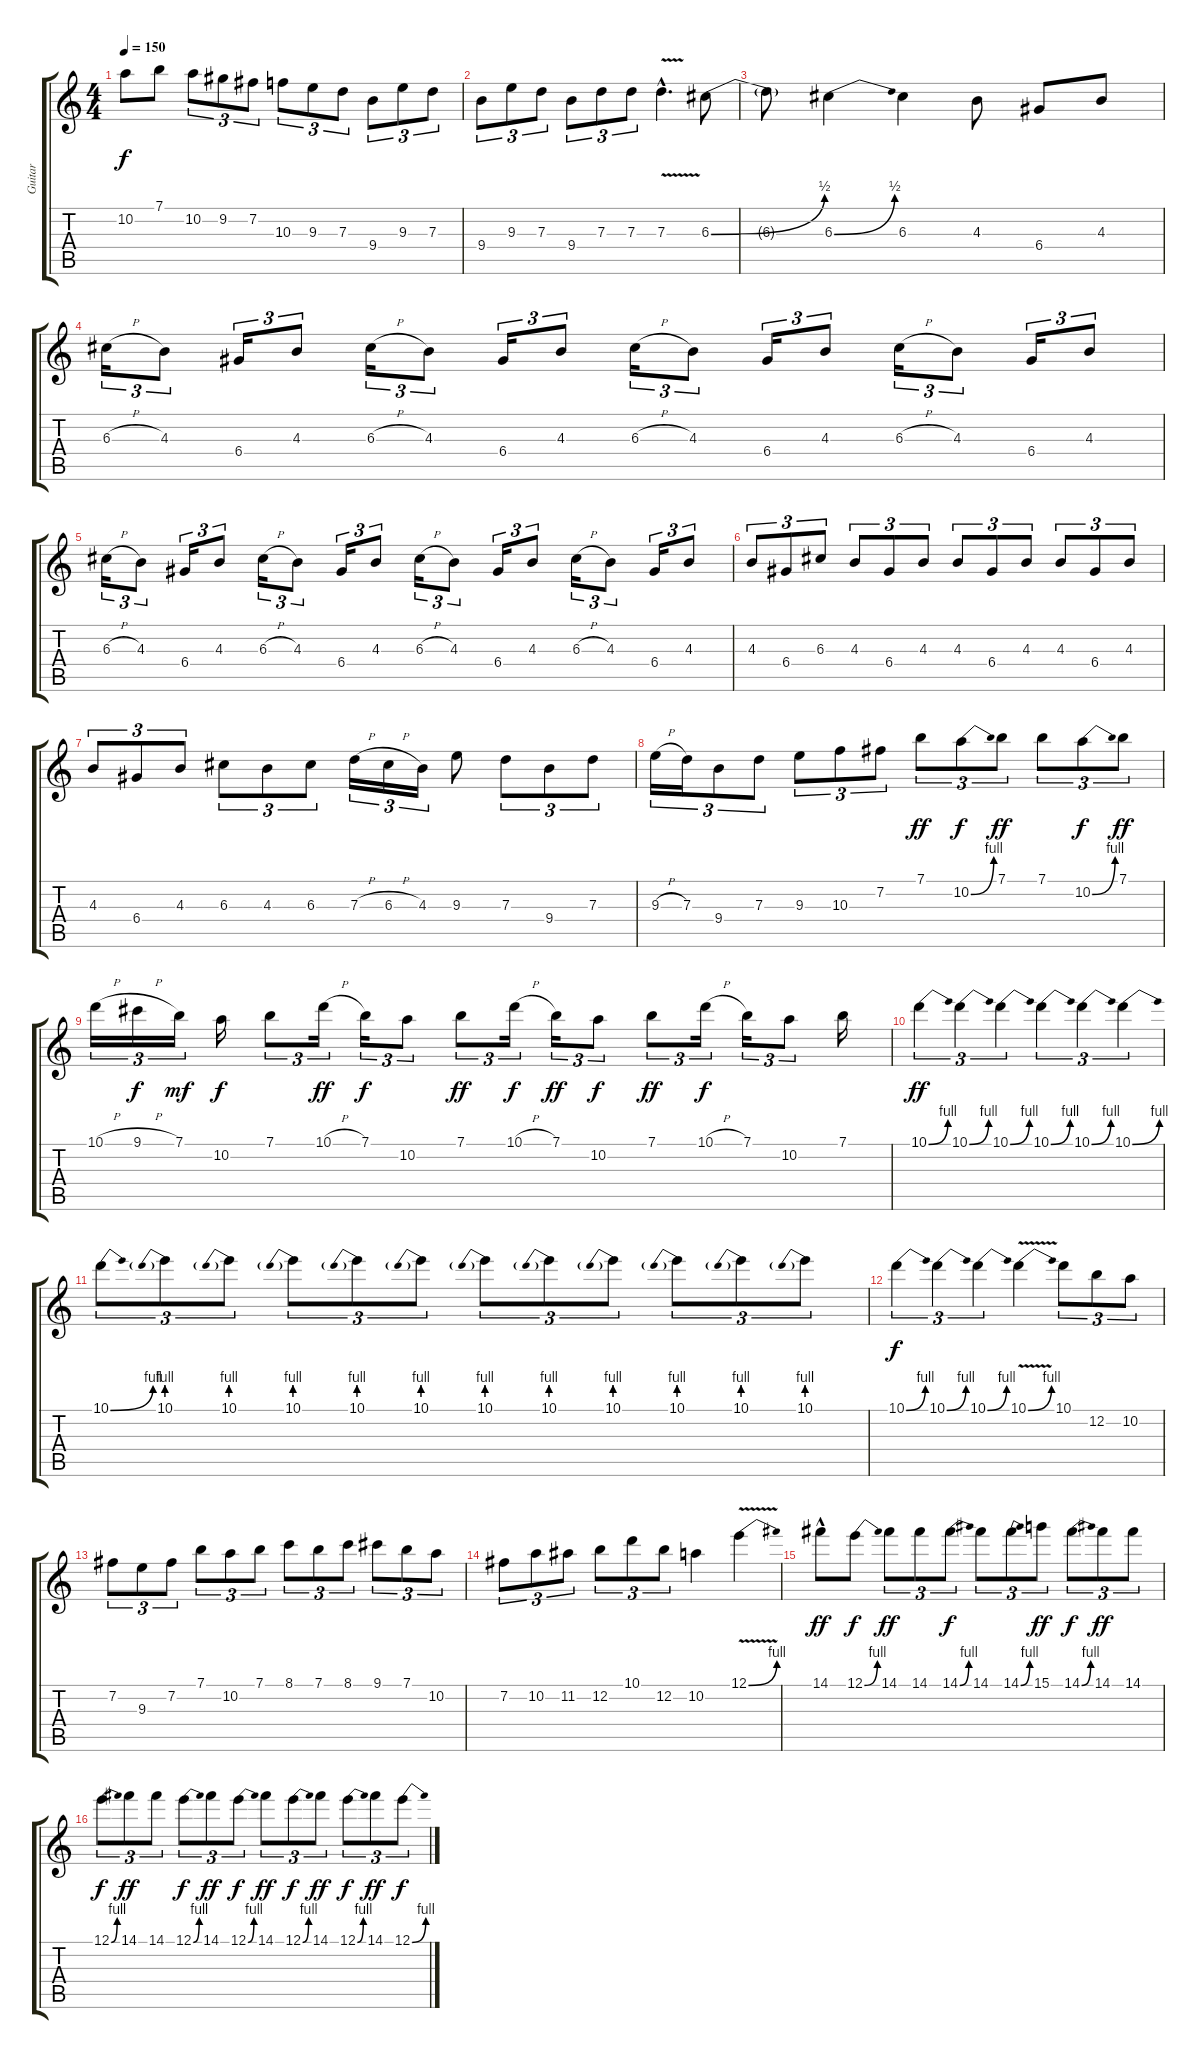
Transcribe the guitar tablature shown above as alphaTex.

\track ("Guitar" "Guitar") {instrument distortionguitar}
\staff {score tabs}
\tuning (E4 B3 G3 D3 A2 E2) {hide}
\ts (4 4)
\tempo 150
\clef g2
\ks c
10.2{t}.8{dy f} 7.1.8 10.2.8{tu (3 2)} 9.2.8{tu (3 2)} 7.2.8{tu (3 2)} 10.3.8{tu (3 2)} 9.3.8{tu (3 2)} 7.3.8{tu (3 2)} 9.4.8{tu (3 2)} 9.3.8{tu (3 2)} 7.3.8{tu (3 2)} |
9.4.8{tu (3 2)} 9.3.8{tu (3 2)} 7.3.8{tu (3 2)} 9.4.8{tu (3 2)} 7.3.8{tu (3 2)} 7.3.8{tu (3 2)} 7.3{v hac}.4{d} 6.3{be (bend 0 0 60 2)}.8 |
6.3{t}.8 6.3{be (bend 0 0 60 2)}.4 6.3.4 4.3.8 6.4.8 4.3.8 |
6.3{h}.16{tu (3 2)} 4.3.8{tu (3 2)} 6.4.16{tu (3 2)} 4.3.8{tu (3 2)} 6.3{h}.16{tu (3 2)} 4.3.8{tu (3 2)} 6.4.16{tu (3 2)} 4.3.8{tu (3 2)} 6.3{h}.16{tu (3 2)} 4.3.8{tu (3 2)} 6.4.16{tu (3 2)} 4.3.8{tu (3 2)} 6.3{h}.16{tu (3 2)} 4.3.8{tu (3 2)} 6.4.16{tu (3 2)} 4.3.8{tu (3 2)} |
6.3{h}.16{tu (3 2)} 4.3.8{tu (3 2)} 6.4.16{tu (3 2)} 4.3.8{tu (3 2)} 6.3{h}.16{tu (3 2)} 4.3.8{tu (3 2)} 6.4.16{tu (3 2)} 4.3.8{tu (3 2)} 6.3{h}.16{tu (3 2)} 4.3.8{tu (3 2)} 6.4.16{tu (3 2)} 4.3.8{tu (3 2)} 6.3{h}.16{tu (3 2)} 4.3.8{tu (3 2)} 6.4.16{tu (3 2)} 4.3.8{tu (3 2)} |
4.3.8{tu (3 2)} 6.4.8{tu (3 2)} 6.3.8{tu (3 2)} 4.3.8{tu (3 2)} 6.4.8{tu (3 2)} 4.3.8{tu (3 2)} 4.3.8{tu (3 2)} 6.4.8{tu (3 2)} 4.3.8{tu (3 2)} 4.3.8{tu (3 2)} 6.4.8{tu (3 2)} 4.3.8{tu (3 2)} |
4.3.8{tu (3 2)} 6.4.8{tu (3 2)} 4.3.8{tu (3 2)} 6.3.8{tu (3 2)} 4.3.8{tu (3 2)} 6.3.8{tu (3 2)} 7.3{h}.16{tu (3 2)} 6.3{h}.16{tu (3 2)} 4.3.16{tu (3 2)} 9.3.8 7.3.8{tu (3 2)} 9.4.8{tu (3 2)} 7.3.8{tu (3 2)} |
9.3{h}.16{tu (3 2)} 7.3.16{tu (3 2)} 9.4.8{tu (3 2)} 7.3.8{tu (3 2)} 9.3.8{tu (3 2)} 10.3.8{tu (3 2)} 7.2.8{tu (3 2)} 7.1.8{tu (3 2) dy ff} 10.2{be (bend 0 0 60 4)}.8{tu (3 2) dy f} 7.1.8{tu (3 2) dy ff} 7.1.8{tu (3 2)} 10.2{be (bend 0 0 60 4)}.8{tu (3 2) dy f} 7.1.8{tu (3 2) dy ff} |
10.1{h}.16{tu (3 2)} 9.1{h}.16{tu (3 2) dy f} 7.1.16{tu (3 2) dy mf} 10.2.16{dy f} 7.1.8{tu (3 2)} 10.1{h}.16{tu (3 2) dy ff} 7.1.16{tu (3 2) dy f} 10.2.8{tu (3 2)} 7.1.8{tu (3 2) dy ff} 10.1{h}.16{tu (3 2) dy f} 7.1.16{tu (3 2) dy ff} 10.2.8{tu (3 2) dy f} 7.1.8{tu (3 2) dy ff} 10.1{h}.16{tu (3 2) dy f} 7.1.16{tu (3 2)} 10.2.8{tu (3 2)} 7.1.16 |
10.1{be (bend 0 0 60 4)}.4{tu (3 2) dy ff} 10.1{be (bend 0 0 60 4)}.4{tu (3 2)} 10.1{be (bend 0 0 60 4)}.4{tu (3 2)} 10.1{be (bend 0 0 60 4)}.4{tu (3 2)} 10.1{be (bend 0 0 60 4)}.4{tu (3 2)} 10.1{be (bend 0 0 60 4)}.4{tu (3 2)} |
10.1{be (bend 0 0 60 4)}.8{tu (3 2)} 10.1{be (prebend 0 4 60 4)}.8{tu (3 2)} 10.1{be (prebend 0 4 60 4)}.8{tu (3 2)} 10.1{be (prebend 0 4 60 4)}.8{tu (3 2)} 10.1{be (prebend 0 4 60 4)}.8{tu (3 2)} 10.1{be (prebend 0 4 60 4)}.8{tu (3 2)} 10.1{be (prebend 0 4 60 4)}.8{tu (3 2)} 10.1{be (prebend 0 4 60 4)}.8{tu (3 2)} 10.1{be (prebend 0 4 60 4)}.8{tu (3 2)} 10.1{be (prebend 0 4 60 4)}.8{tu (3 2)} 10.1{be (prebend 0 4 60 4)}.8{tu (3 2)} 10.1{be (prebend 0 4 60 4)}.8{tu (3 2)} |
10.1{be (bend 0 0 60 4)}.4{tu (3 2) dy f} 10.1{be (bend 0 0 60 4)}.4{tu (3 2)} 10.1{be (bend 0 0 60 4)}.4{tu (3 2)} 10.1{be (bend 0 0 60 4) v}.4 10.1.8{tu (3 2)} 12.2.8{tu (3 2)} 10.2.8{tu (3 2)} |
7.2.8{tu (3 2)} 9.3.8{tu (3 2)} 7.2.8{tu (3 2)} 7.1.8{tu (3 2)} 10.2.8{tu (3 2)} 7.1.8{tu (3 2)} 8.1.8{tu (3 2)} 7.1.8{tu (3 2)} 8.1.8{tu (3 2)} 9.1.8{tu (3 2)} 7.1.8{tu (3 2)} 10.2.8{tu (3 2)} |
7.2.8{tu (3 2)} 10.2.8{tu (3 2)} 11.2.8{tu (3 2)} 12.2.8{tu (3 2)} 10.1.8{tu (3 2)} 12.2.8{tu (3 2)} 10.2.4 12.1{be (bend 0 0 60 4) v}.4 |
14.1{hac}.8{dy ff} 12.1{be (bend 0 0 60 4)}.8{dy f} 14.1.8{tu (3 2) dy ff} 14.1.8{tu (3 2)} 14.1{be (bend 0 0 60 4)}.8{tu (3 2) dy f} 14.1.8{tu (3 2)} 14.1{be (bend 0 0 60 4)}.8{tu (3 2)} 15.1.8{tu (3 2) dy ff} 14.1{be (bend 0 0 60 4)}.8{tu (3 2) dy f} 14.1.8{tu (3 2) dy ff} 14.1.8{tu (3 2)} |
12.1{be (bend 0 0 60 4)}.8{tu (3 2) dy f} 14.1.8{tu (3 2) dy ff} 14.1.8{tu (3 2)} 12.1{be (bend 0 0 60 4)}.8{tu (3 2) dy f} 14.1.8{tu (3 2) dy ff} 12.1{be (bend 0 0 60 4)}.8{tu (3 2) dy f} 14.1.8{tu (3 2) dy ff} 12.1{be (bend 0 0 60 4)}.8{tu (3 2) dy f} 14.1.8{tu (3 2) dy ff} 12.1{be (bend 0 0 60 4)}.8{tu (3 2) dy f} 14.1.8{tu (3 2) dy ff} 12.1{be (bend 0 0 60 4)}.8{tu (3 2) dy f}
